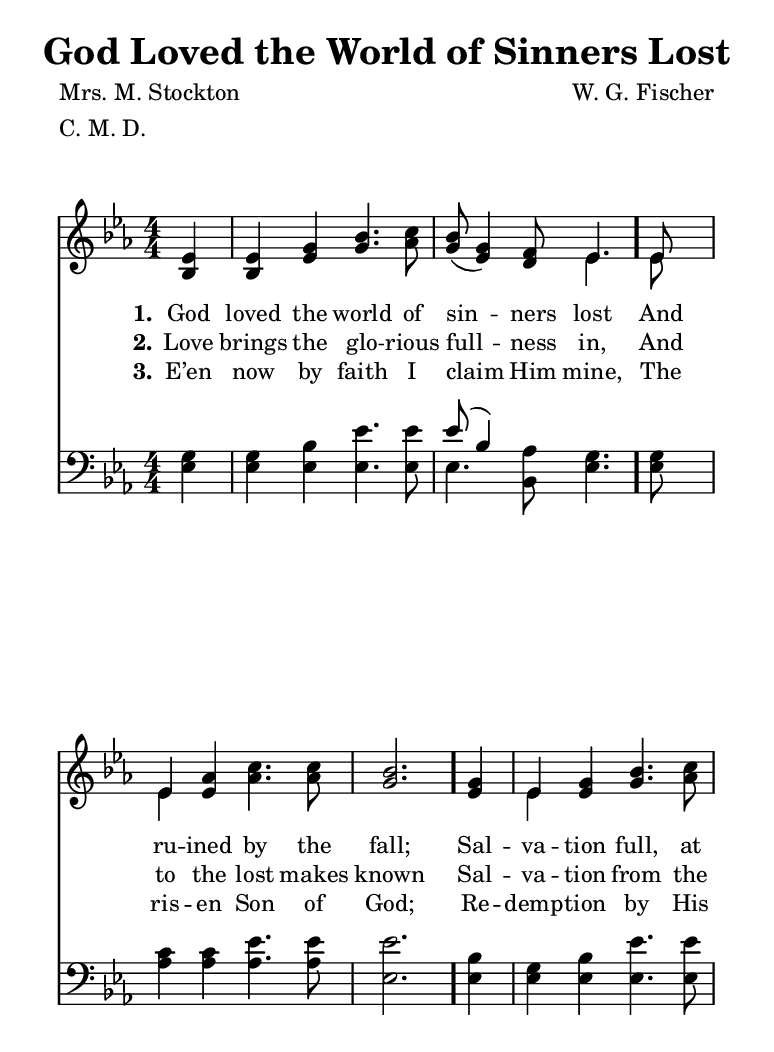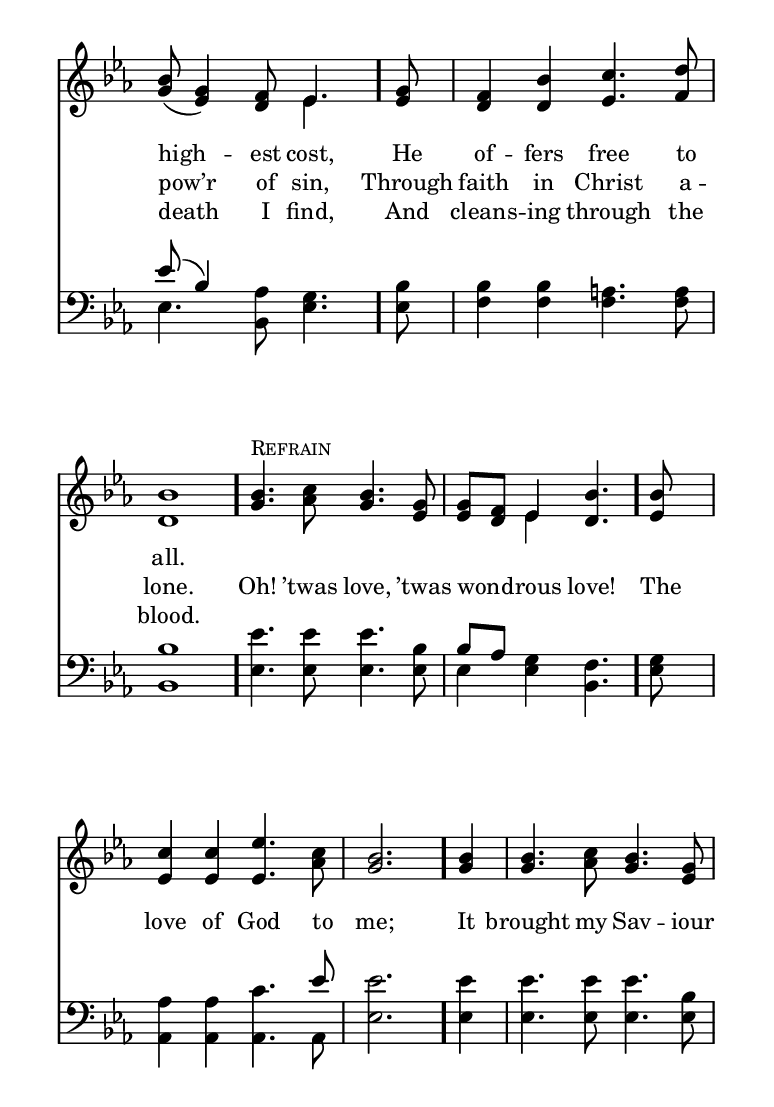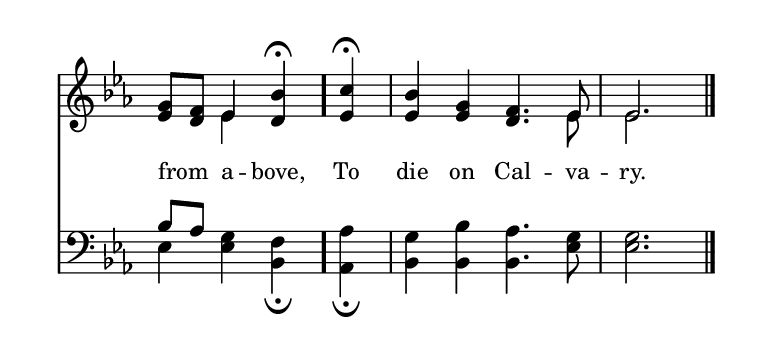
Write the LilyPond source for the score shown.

\include "common/global.ily"
\paper {
  \include "common/paper.ily"
  ragged-last-bottom = ##t
  % decrease system-to-system padding to fit onto page with next score
  system-system-spacing.padding = 0.3
  system-system-spacing.basic-distance = 0.3
}

\header{
  %gospel
  hymnnumber = "14"
  title = "God Loved the World of Sinners Lost"
  tunename = "Wondrous Love" % from Metrical Index of Tunes
  meter = "C. M. D."
  poet = "Mrs. M. Stockton"
  composer = "W. G. Fischer"
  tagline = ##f
}

% for fermata in MIDI
ta = { \tempo 4=80 }
tb = { \tempo 4=40 }

patternA = { \ta c4 | c4 c4 c4. c8 | c8( c4) c8 c4. } % Line 1, 3 soprano / alto / tenor
patternB = { \ta c8 | c4 c4 c4. c8 | c2.            } % Line 2 all, Refrain line 2 all
patternC = { \ta c8 | c4 c4 c4. c8 | c1             } % Line 4 all
patternD = { \ta c4 | c4 c4 c4. c8 | c4.     c8 c4. } % Line 1, 3 bass

patternE = { \ta c4. c8 c4. c8 | c8[ c8] c4 c4. } % Refrain line 1 soprano / alto / tenor
patternF = { \ta c4 | c4. c8 c4. c8 | c8[ c8] c4 \tb c4 } % Refrain line 3 soprano / alto / tenor
patternG = { \tb c4 \ta | c4 c4 c4. c8 | c2. } % Refrain line 4 all

patternH = { \ta c4. c8 c4. c8 | c4 c4 c4. } % Refrain line 1 bass
patternI = { \ta c4 | c4. c8 c4. c8 | c4 c4 \tb c4 } % Refrain line 3 bass

global = {
  \include "common/overrides.ily"
  \override Staff.TimeSignature.style = #'numbered
  \time 4/4
  \override Score.MetronomeMark.transparent = ##t % hide all fermata changes too
  \ta
  \key ees \major
  \partial 4
  \autoBeamOff
}

notesSoprano = {
\global
\relative c' {

  \changePitch \patternA { ees | ees g bes c | bes g f ees }
  \changePitch \patternB { ees | ees aes c c | bes         }
  \changePitch \patternA { g   | ees g bes c | bes g f ees }
  \changePitch \patternC { g   | f bes c d   | bes         }

  << s^\markup { \small \caps "Refrain" }
  \changePitch \patternE { bes c bes g | g f ees bes' } >>
  \changePitch \patternB {         bes | c c ees c   | bes          }
  \changePitch \patternF {         bes | bes c bes g | g f ees bes'\fermata }
  \changePitch \patternG {   c\fermata | bes g f ees | ees          }

  \bar "|."

}
}

notesAlto = {
\global
\relative e' {

  \changePitch \patternA { bes | bes ees g aes   | g ees d ees }
  \changePitch \patternB { ees | ees ees aes aes | g           }
  \changePitch \patternA { ees | ees ees g aes   | g ees d ees }
  \changePitch \patternC { ees | d d ees f       | d           }

  \changePitch \patternE { g aes g ees | ees d ees d }
  \changePitch \patternB {         ees | ees ees ees aes | g           }
  \changePitch \patternF {         g   | g aes g ees     | ees d ees d }
  \changePitch \patternG {         ees | ees ees d ees   | ees         }

}
}

notesTenor = {
\global
\relative a {

  \changePitch \patternA { g   | g bes ees ees | ees bes aes g }
  \changePitch \patternB { g   | c c ees ees   | ees           }
  \changePitch \patternA { bes | g bes ees ees | ees bes aes g }
  \changePitch \patternC { bes | bes bes a a   | bes           }

  \changePitch \patternE { ees ees ees bes | bes aes g f }
  \changePitch \patternB {             g   | aes aes c ees   | ees         }
  \changePitch \patternF {             ees | ees ees ees bes | bes aes g f }
  \changePitch \patternG {             aes | g bes aes g     | g           }

}
}

notesBass = {
\global
\relative f {

  \changePitch \patternD { ees | ees ees ees ees | ees bes ees }
  \changePitch \patternB { ees | aes aes aes aes | ees }
  \changePitch \patternD { ees | ees ees ees ees | ees bes ees }
  \changePitch \patternC { ees | f f f f | bes, }

  \changePitch \patternH { ees ees ees ees | ees ees bes }
  \changePitch \patternB { ees | aes, aes aes aes | ees' }
  \changePitch \patternI { ees | ees ees ees ees | ees ees bes_\fermata }
  \changePitch \patternG { aes_\fermata | bes bes bes ees | ees }

}
}

Refrain = \lyricmode {

Oh! ’twas love, ’twas won -- drous love! \bar "."
The love of God to me; \bar "." \eogbreak
It brought my Sav -- iour from a -- bove, \bar "."
To die on Cal -- va -- ry. \bar "." \eogbreak

}

wordsA = \lyricmode {
\set stanza = "1."

God loved the world of sin -- ners lost \bar "."
And ru -- ined by the fall; \bar "." \eogbreak
Sal -- va -- tion full, at high -- est cost, \bar "."
He of -- fers free to all. \bar "." \eogbreak

}

wordsB = \lyricmode {
\set stanza = "2."

Love brings the glo -- rious full -- ness in,
And to the lost makes known
Sal -- va -- tion from the pow’r of sin,
Through faith in Christ a -- lone.

\Refrain

}

wordsC = \lyricmode {
\set stanza = "3."

E’en now by faith I claim Him mine,
The ris -- en Son of God;
Re -- demp -- tion by His death I find,
And cleans -- ing through the blood.

}


\score {
  \context ChoirStaff <<
    \context Staff = upper <<
      \set Staff.autoBeaming = ##f
      \set ChoirStaff.systemStartDelimiter = #'SystemStartBar
      \set ChoirStaff.printPartCombineTexts = ##f
      \partcombine #'(2 . 9) \notesSoprano \notesAlto
      \context NullVoice = sopranos { \voiceOne << \notesSoprano >> }
      \context Lyrics = one   \lyricsto sopranos \wordsA
      \context Lyrics = two   \lyricsto sopranos \wordsB
      \context Lyrics = three \lyricsto sopranos \wordsC
      %\context Lyrics = four  \lyricsto sopranos \wordsD
      %\context Lyrics = five  \lyricsto sopranos \wordsE
    >>
    \context Staff = men <<
      \set Staff.autoBeaming = ##f
      \clef bass
      \set ChoirStaff.printPartCombineTexts = ##f
      \partcombine #'(2 . 9) \notesTenor \notesBass
    >>
  >>
  \layout {
    \include "common/layout.ily"
  }
  \midi{
    \include "common/midi.ily"
  }
}

\version "2.19.49"  % necessary for upgrading to future LilyPond versions.

% vi:set et ts=2 sw=2 ai nocindent syntax=lilypond:
